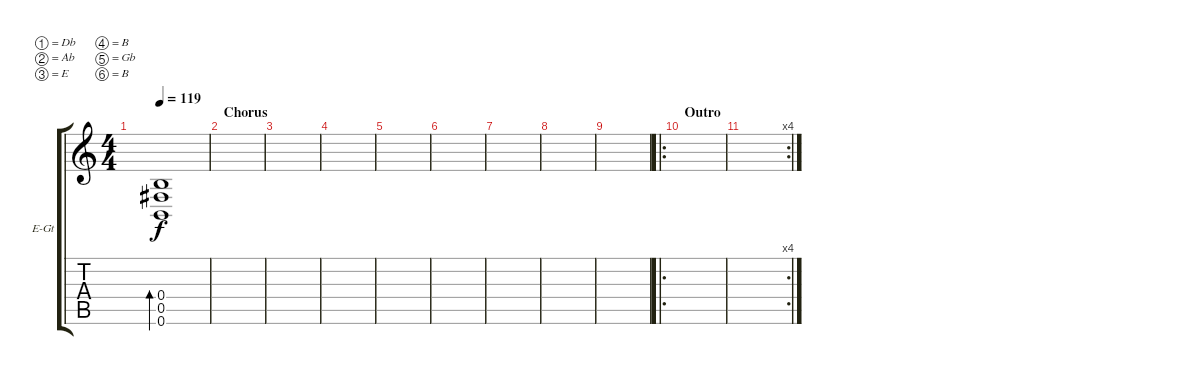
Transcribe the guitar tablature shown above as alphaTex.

\defaultSystemsLayout 4
\bracketExtendMode groupsimilarinstruments
\firstSystemTrackNameOrientation horizontal
\otherSystemsTrackNameOrientation horizontal
\track ("Guitar 1_clean" "E-Gt") {instrument electricguitarclean}
\staff {score tabs}
\tuning (Db4 Ab3 E3 B2 Gb2 B1)
\ts (4 4)
\tempo 119
\clef g2
\ks c
(0.6 0.5 0.4).1{bd 30 dy f} |
\section ("" "Chorus")
|
|
|
|
|
|
|
|
\ro
\section ("" "Outro")
|
\rc 4
